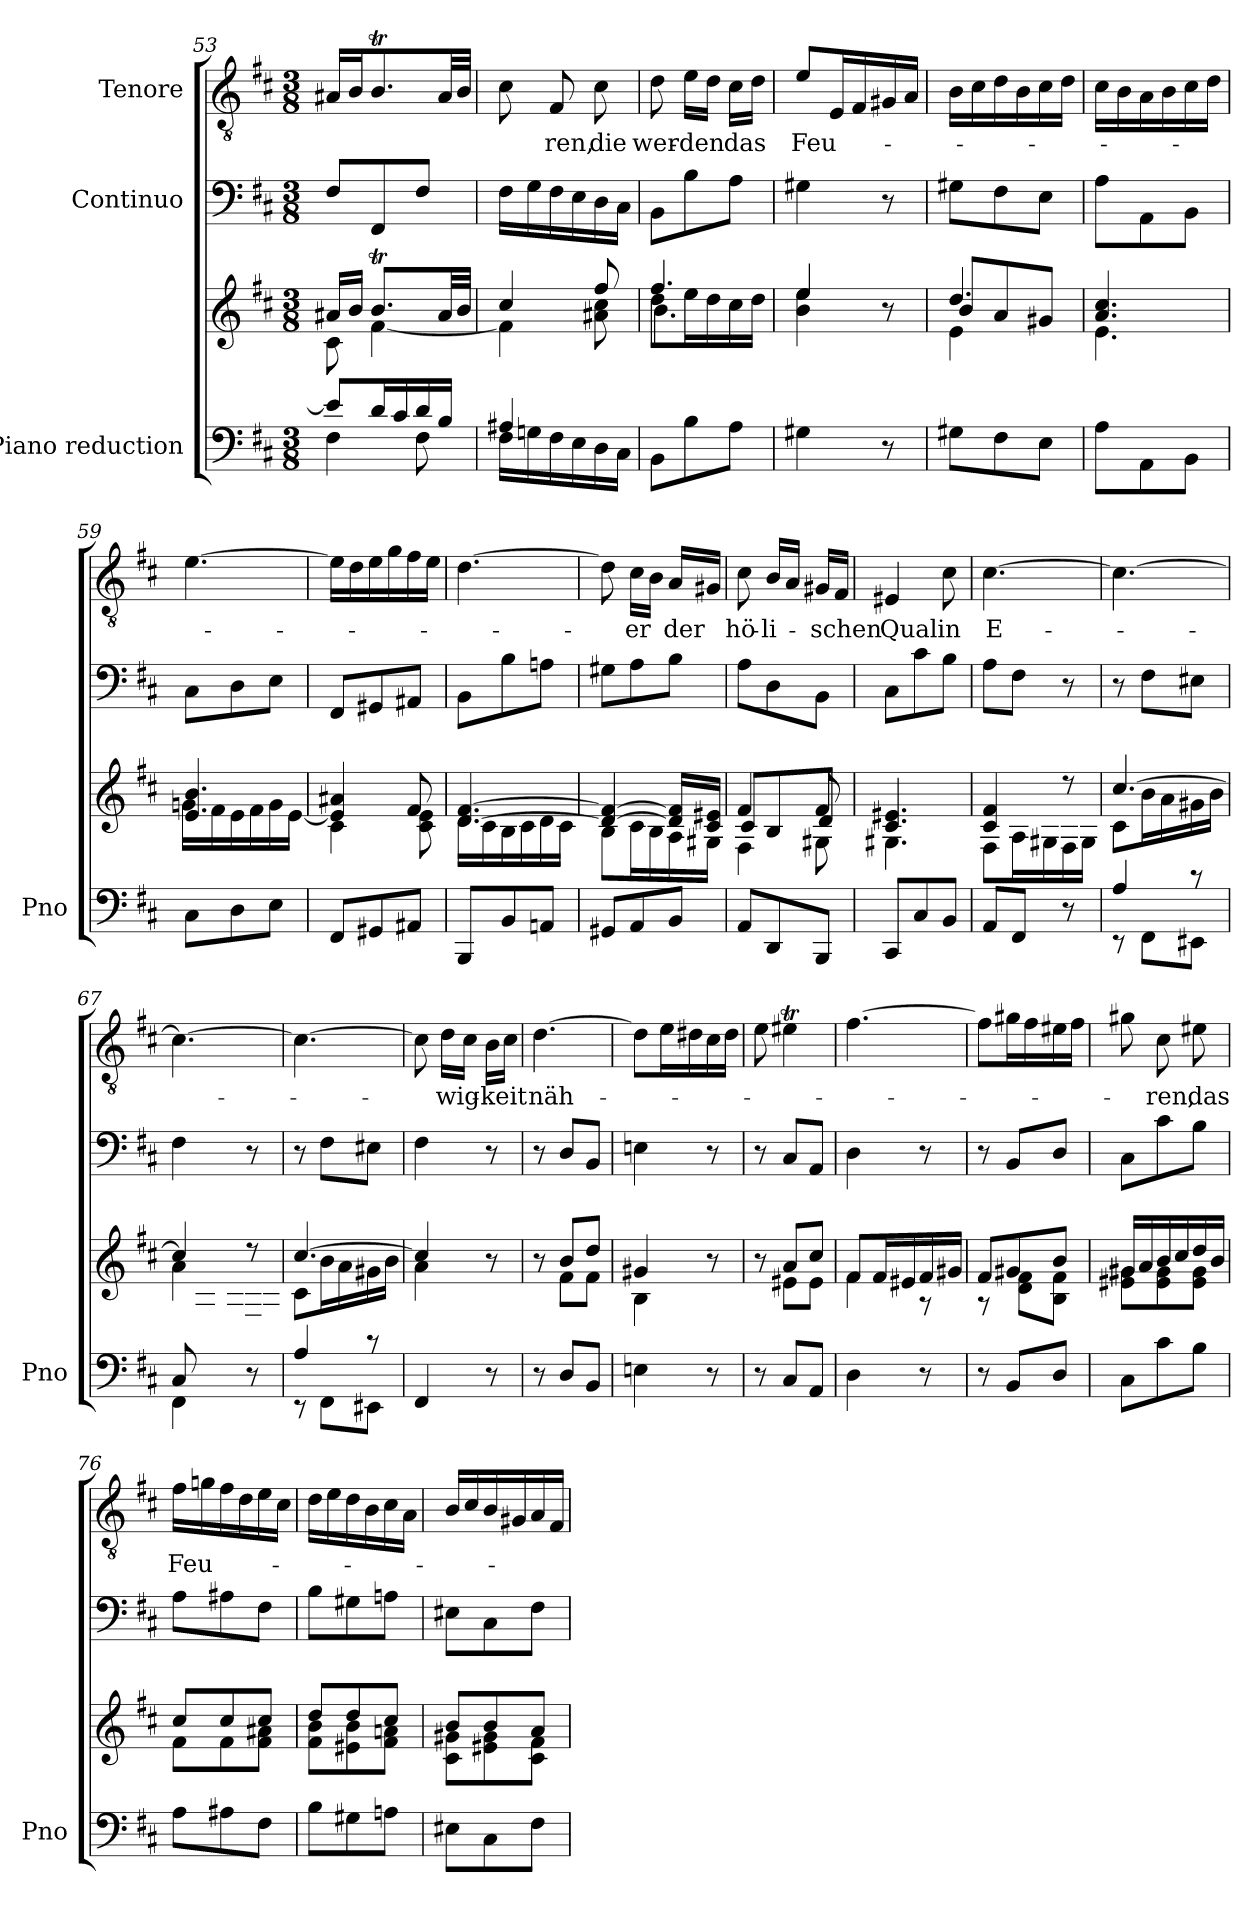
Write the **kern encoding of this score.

**kern	**kern	**kern	**kern	**text
*part3	*part3	*part2	*part1	*part1
*staff4	*staff3	*staff2	*staff1	*staff1
*I"Piano reduction	*	*I"Continuo	*I"Tenore	*
*I'Pno	*	*	*	*
*clefF4	*clefG2	*clefF4	*clefGv2	*
*k[f#c#]	*k[f#c#]	*k[f#c#]	*k[f#c#]	*
*M3/8	*M3/8	*M3/8	*M3/8	*
=53	=53	=53	=53	=53
*^	*^	*	*	*
8e/L]	4F#\	16a#X/LL	8c#\	8F#/L	16A#X/LL	.
.	.	16b/JJ	.	.	16B/J	.
16d/L	.	8.bT/L	[4f#\	8FF#/	8.BT/	.
16c#/	.	.	.	.	.	.
16d/	8F#\	.	.	8F#/J	.	.
16B/JJ	.	32a#/LL	.	.	32A#/LL	.
.	.	32b/JJJ	.	.	32B/JJJ	.
=54	=54	=54	=54	=54	=54	=54
4A#X/	16F#\LL	4cc#/	4f#\]	16F#\LL	8c#\	.
.	16Gn\	.	.	16G\	.	.
!	!	!	!	!	!	!LO:LY:b
.	16F#\	.	.	16F#\	8F#/	-ren,
.	16E\	.	.	16E\	.	.
!	!	!	!	!	!	!LO:LY:b
8ryy	16D\	8ff#/	8a#X\ 8cc#\	16D\	8c#\	die
.	16C#\JJ	.	.	16C#\JJ	.	.
=55	=55	=55	=55	=55	=55	=55
*	*	*	*^	*	*	*
!	!	!	!	!	!	!	!LO:LY:b
*v	*v	*	*	*	*	*	*
8BB\L	4.ff#/	8dd\L	4.b\	8BB\L	8d\	wer-
!	!	!	!	!	!	!LO:LY:b
8B\	.	16ee\L	.	8B\	16e\LL	-den
.	.	16dd\	.	.	16d\JJ	.
!	!	!	!	!	!	!LO:LY:b
8A\J	.	16cc#\	.	8A\J	16c#\LL	das
.	.	16dd\JJ	.	.	16d\JJ	.
*	*	*v	*v	*	*	*
=56	=56	=56	=56	=56	=56
!	!	!	!	!	!LO:LY:b
4G#X\	4ee/	4b\ 4ee\	4G#X\	8e/L	Feu-
.	.	.	.	16E/L	.
.	.	.	.	16F#/	.
8r	8r	8ryy	8r	16G#X/	.
.	.	.	.	16A/JJ	.
!!LO:LB:g=z
=57	=57	=57	=57	=57	=57
*	*	*^	*	*	*
8G#X\L	4.dd/	4e\	8b/L	8G#X\L	16B\LL	.
.	.	.	.	.	16c#\	.
8F#\	.	.	8a/	8F#\	16d\	.
.	.	.	.	.	16B\	.
8E\J	.	8ryy	8g#X/J	8E\J	16c#\	.
.	.	.	.	.	16d\JJ	.
*	*	*v	*v	*	*	*
=58	=58	=58	=58	=58	=58
8A\L	4.a/ 4.cc#/	4.e\	8A\L	16c#\LL	.
.	.	.	.	16B\	.
8AA\	.	.	8AA\	16A\	.
.	.	.	.	16B\	.
8BB\J	.	.	8BB\J	16c#\	.
.	.	.	.	16d\JJ	.
=59	=59	=59	=59	=59	=59
8C#\L	4.e/ 4.b/	16gn\LL	8C#\L	[4.e\	.
.	.	16f#\	.	.	.
8D\	.	16e\	8D\	.	.
.	.	16f#\	.	.	.
8E\J	.	16g\	8E\J	.	.
.	.	[16e\JJ	.	.	.
=60	=60	=60	=60	=60	=60
8FF#/L	4e/] 4a#X/	4c#\	8FF#/L	16e\LL]	.
.	.	.	.	16d\	.
8GG#X/	.	.	8GG#X/	16e\	.
.	.	.	.	16g\	.
8AA#X/J	8f#/	8c#\ 8e\	8AA#X/J	16f#\	.
.	.	.	.	16e\JJ	.
=61	=61	=61	=61	=61	=61
8BBB/L	[4.d/ [4.f#/	16d\LL	8BB\L	[4.d\	.
.	.	16c#\	.	.	.
8BB/	.	16B\	8B\	.	.
.	.	16c#\	.	.	.
8AAn/J	.	16d\	8An\J	.	.
.	.	16c#\JJ	.	.	.
=62	=62	=62	=62	=62	=62
8GG#X/L	4d/_ 4f#/_	8B\L	8G#X\L	8d\]	.
!	!	!	!	!	!LO:LY:b
8AA/	.	16c#\L	8A\	16c#\LL	-er
.	.	16B\	.	16B\JJ	.
!	!	!	!	!	!LO:LY:b
8BB/J	16d/] 16f#/]LL	16A\	8B\J	16A/LL	der
.	16c#/ 16e#X/JJ	16G#X\JJ	.	16G#X/JJ	.
=63	=63	=63	=63	=63	=63
*	*	*^	*	*	*
!	!	!	!	!	!	!LO:LY:b
8AA/L	4f#/	4F#\	8c#/L	8A\L	8c#\	hö-
!	!	!	!	!	!	!LO:LY:b
8DD/	.	.	8B/	8D\	16B/LL	-li-
.	.	.	.	.	16A/JJ	.
!	!	!	!	!	!	!LO:LY:b
8BBB/J	8f#/	8G#X\	8d/J	8BB\J	16G#X/LL	-schen
.	.	.	.	.	16F#/JJ	.
*	*	*v	*v	*	*	*
=64	=64	=64	=64	=64	=64
!	!	!	!	!	!LO:LY:b
8CC#/L	4.c#/ 4.e#X/	4.G#X\	8C#\L	4E#X/	Qual
8C#/	.	.	8c#\	.	.
!	!	!	!	!	!LO:LY:b
8BB/J	.	.	8B\J	8c#\	in
=65	=65	=65	=65	=65	=65
!	!	!	!	!	!LO:LY:b
8AA/L	4c#/ 4f#/	8F#\L	8A\L	[4.c#\	E-
8FF#/J	.	16A\L	8F#\J	.	.
.	.	16G#X\	.	.	.
8r	8r	16F#\	8r	.	.
.	.	16G#\JJ	.	.	.
=66	=66	=66	=66	=66	=66
*^	*	*	*	*	*
4A/	8r	[4.cc#/	8c#\L	8r	4.c#\_	.
.	8FF#\L	.	16b\L	8F#\L	.	.
.	.	.	16a\	.	.	.
8r	8EE#X\J	.	16g#X\	8E#X\J	.	.
.	.	.	16b\JJ	.	.	.
=67	=67	=67	=67	=67	=67	=67
*	*	*	*^	*	*	*
8C#/L	4FF#\	4cc#/]	4a\	8ryy	4F#\	4.c#\_	.
4ryy	.	.	.	16A\L	.	.	.
.	.	.	.	16G#X\	.	.	.
.	8r	8r	8ryy	16F#\	8r	.	.
.	.	.	.	16G#\JJ	.	.	.
*	*	*	*v	*v	*	*	*
!!LO:LB:g=z
=68	=68	=68	=68	=68	=68	=68
4A/	8r	[4.cc#/	8c#\L	8r	4.c#\_	.
.	8FF#\L	.	16b\L	8F#\L	.	.
.	.	.	16a\	.	.	.
8r	8EE#X\J	.	16g#X\	8E#X\J	.	.
.	.	.	16b\JJ	.	.	.
*v	*v	*	*	*	*	*
=69	=69	=69	=69	=69	=69
4FF#/	4cc#/]	4a\	4F#\	8c#\]	.
!	!	!	!	!	!LO:LY:b
.	.	.	.	16d\LL	-wig-
.	.	.	.	16c#\JJ	.
!	!	!	!	!	!LO:LY:b
8r	8r	8ryy	8r	16B\LL	-keit
.	.	.	.	16c#\JJ	.
=70	=70	=70	=70	=70	=70
!	!	!	!	!	!LO:LY:b
8r	8r	8ryy	8r	[4.d\	näh-
8D/L	8b/L	8f#\L	8D/L	.	.
8BB/J	8dd/J	8f#\J	8BB/J	.	.
=71	=71	=71	=71	=71	=71
4En\	4g#X/	4B\	4En\	8d\L]	.
.	.	.	.	16e\L	.
.	.	.	.	16d#X\	.
8r	8r	8ryy	8r	16c#\	.
.	.	.	.	16d#\JJ	.
=72	=72	=72	=72	=72	=72
8r	8r	8ryy	8r	8e\	.
8C#/L	8a/L	8e#X\L	8C#/L	4e#Xt\	.
8AA/J	8cc#/J	8e#\J	8AA/J	.	.
=73	=73	=73	=73	=73	=73
4D\	8f#/L	4f#\	4D\	[4.f#\	.
.	16f#/L	.	.	.	.
.	16e#X/	.	.	.	.
8r	16f#/	8r	8r	.	.
.	16g#X/JJ	.	.	.	.
=74	=74	=74	=74	=74	=74
8r	8f#/L	8r	8r	8f#\L]	.
8BB/L	8g#X/	8d\ 8f#\L	8BB/L	16g#X\L	.
.	.	.	.	16f#\	.
8D/J	8b/J	8B\ 8f#\J	8D/J	16e#X\	.
.	.	.	.	16f#\JJ	.
=75	=75	=75	=75	=75	=75
8C#\L	16g#X/LL	8e#X\ 8g#\L	8C#\L	8g#X\	.
.	16a/	.	.	.	.
!	!	!	!	!	!LO:LY:b
8c#\	16b/	8e#\ 8g#\	8c#\	8c#\	-ren,
.	16cc#/	.	.	.	.
!	!	!	!	!	!LO:LY:b
8B\J	16dd/	8e#\ 8g#\J	8B\J	8e#X\	das
.	16b/JJ	.	.	.	.
=76	=76	=76	=76	=76	=76
!	!	!	!	!	!LO:LY:b
8A\L	8cc#/L	8f#\L	8A\L	16f#\LL	Feu-
.	.	.	.	16gn\	.
8A#X\	8cc#/	8f#\	8A#X\	16f#\	.
.	.	.	.	16d\	.
8F#\J	8cc#/J	8f#\ 8a#X\J	8F#\J	16e\	.
.	.	.	.	16c#\JJ	.
=77	=77	=77	=77	=77	=77
8B\L	8dd/L	8f#\ 8b\L	8B\L	16d\LL	.
.	.	.	.	16e\	.
8G#X\	8dd/	8e#X\ 8b\	8G#X\	16d\	.
.	.	.	.	16B\	.
8An\J	8cc#/J	8f#\ 8an\J	8An\J	16c#\	.
.	.	.	.	16A\JJ	.
=78	=78	=78	=78	=78	=78
8E#X\L	8b/L	8c#\ 8g#X\L	8E#X\L	16B/LL	.
.	.	.	.	16c#/	.
8C#\	8b/	8e#X\ 8g#\	8C#\	16B/	.
.	.	.	.	16G#X/	.
8F#\J	8a/J	8c#\ 8f#\J	8F#\J	16A/	.
.	.	.	.	16F#/JJ	.
*	*v	*v	*	*	*
=	=	=	=	=
*-	*-	*-	*-	*-
